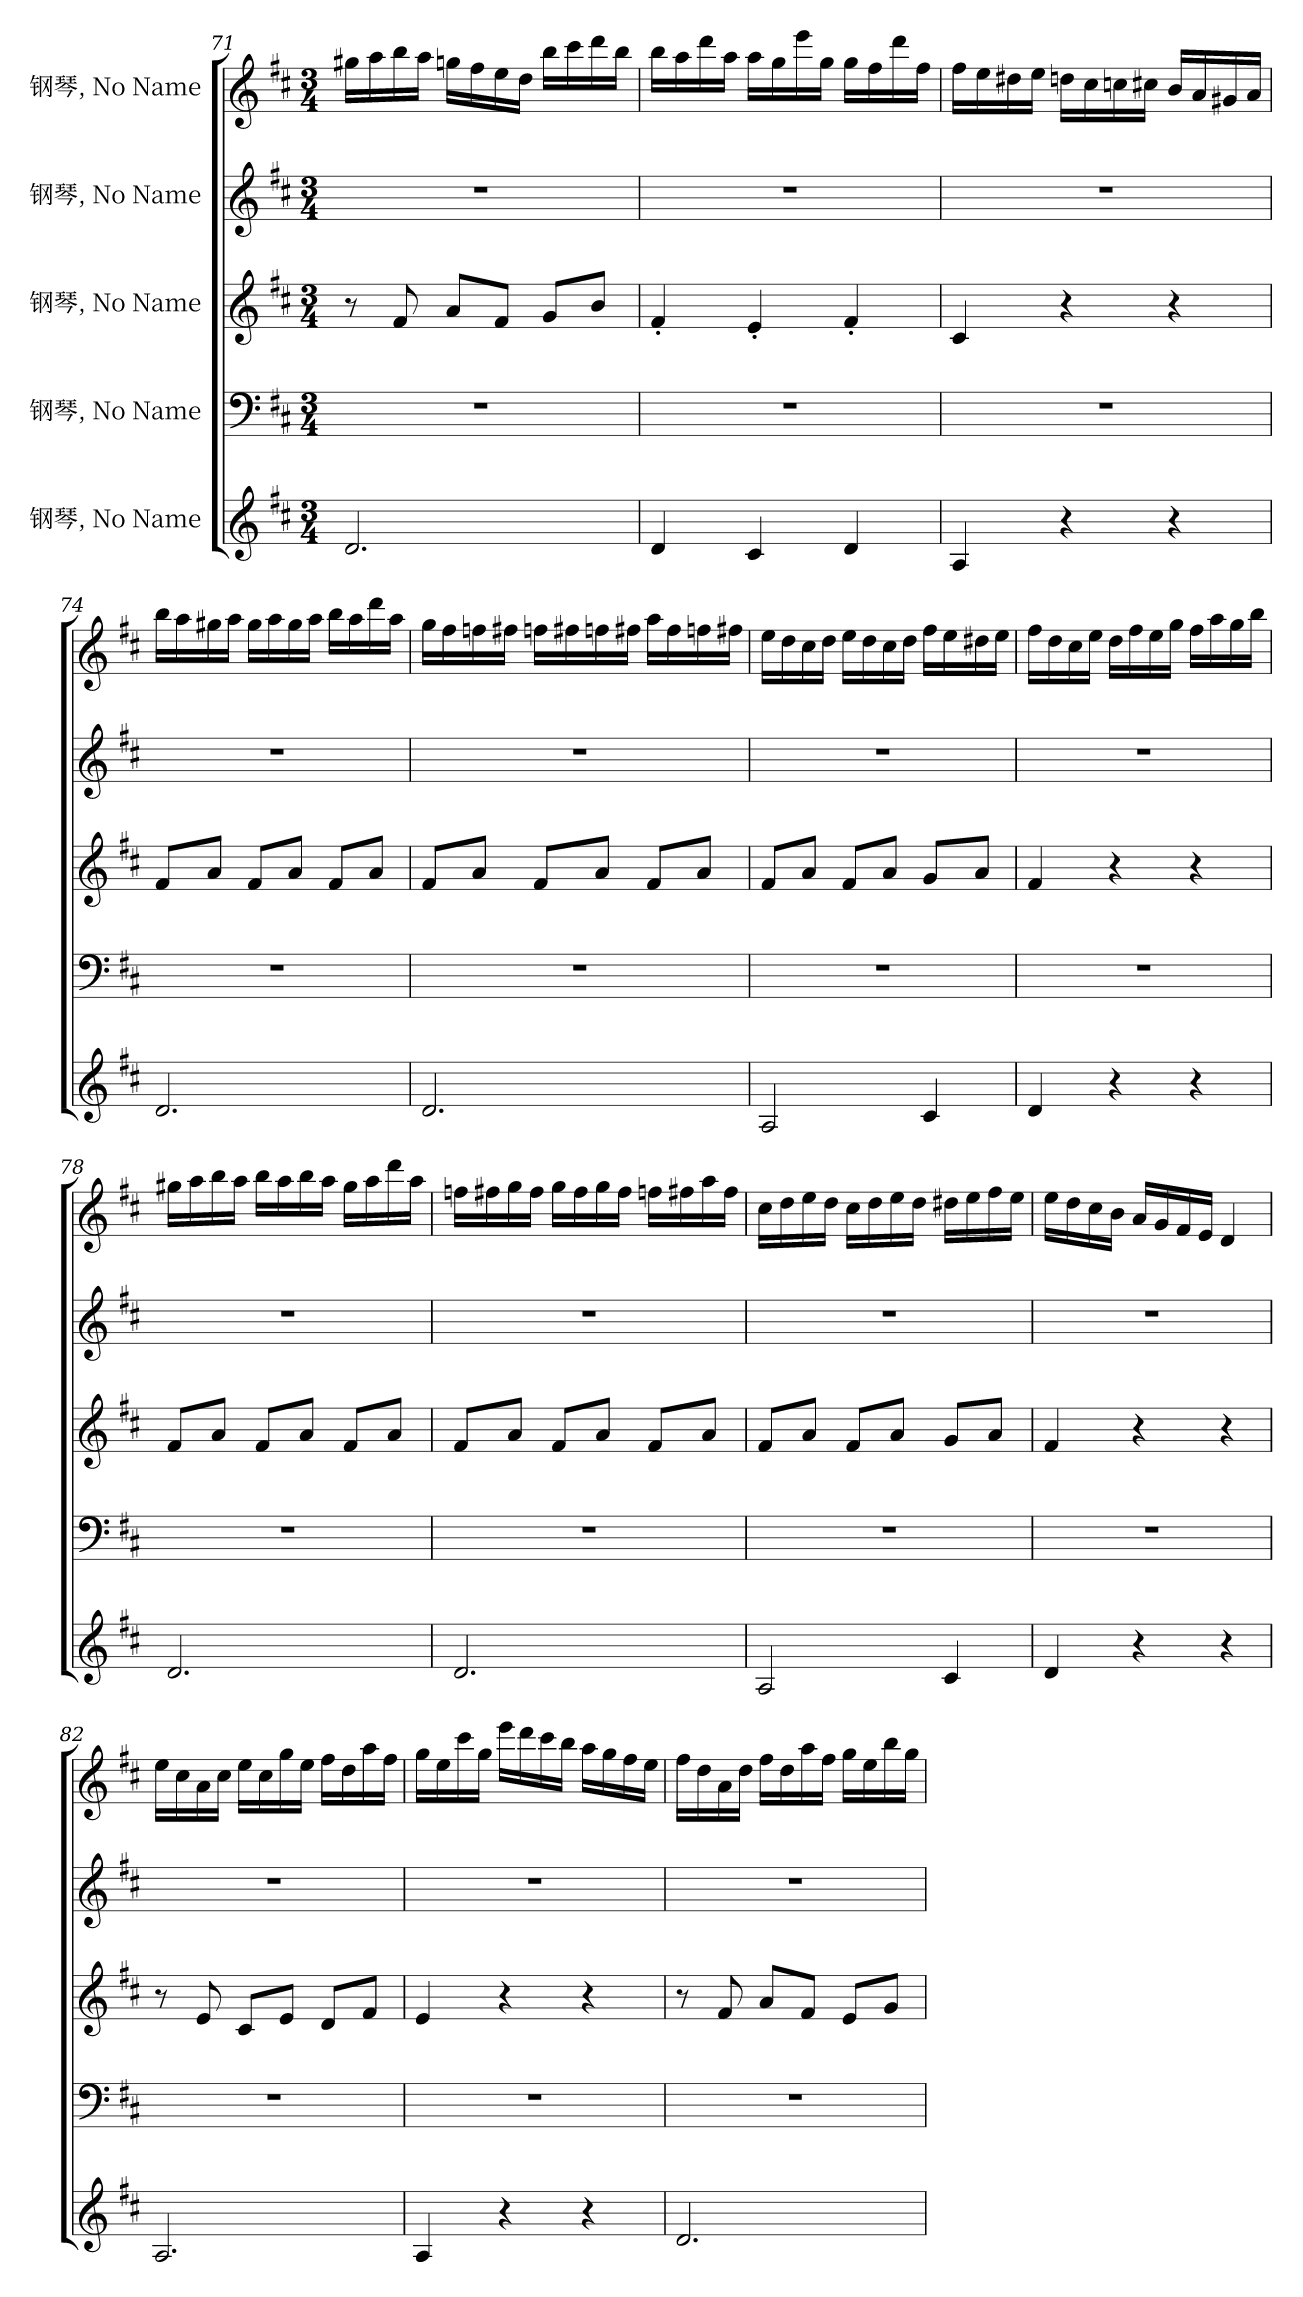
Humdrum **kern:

**kern	**kern	**kern	**kern	**kern
*part5	*part4	*part3	*part2	*part1
*staff5	*staff4	*staff3	*staff2	*staff1
*I"钢琴, No Name	*I"钢琴, No Name	*I"钢琴, No Name	*I"钢琴, No Name	*I"钢琴, No Name
*clefG2	*clefF4	*clefG2	*clefG2	*clefG2
*k[f#c#]	*k[f#c#]	*k[f#c#]	*k[f#c#]	*k[f#c#]
*M3/4	*M3/4	*M3/4	*M3/4	*M3/4
=71	=71	=71	=71	=71
2.d/	2.r	8r	2.r	16gg#X\LL
.	.	.	.	16aa\
.	.	8f#/	.	16bb\
.	.	.	.	16aa\JJ
.	.	8a/L	.	16ggn\LL
.	.	.	.	16ff#\
.	.	8f#/J	.	16ee\
.	.	.	.	16dd\JJ
.	.	8g/L	.	16bb\LL
.	.	.	.	16ccc#\
.	.	8b/J	.	16ddd\
.	.	.	.	16bb\JJ
!!LO:LB:g=z
=72	=72	=72	=72	=72
4d/	2.r	4f#'/	2.r	16bb\LL
.	.	.	.	16aa\
.	.	.	.	16ddd\
.	.	.	.	16aa\JJ
4c#/	.	4e'/	.	16aa\LL
.	.	.	.	16gg\
.	.	.	.	16eee\
.	.	.	.	16gg\JJ
4d/	.	4f#'/	.	16gg\LL
.	.	.	.	16ff#\
.	.	.	.	16ddd\
.	.	.	.	16ff#\JJ
=73	=73	=73	=73	=73
4A/	2.r	4c#/	2.r	16ff#\LL
.	.	.	.	16ee\
.	.	.	.	16dd#X\
.	.	.	.	16ee\JJ
4r	.	4r	.	16ddn\LL
.	.	.	.	16cc#\
.	.	.	.	16ccn\
.	.	.	.	16cc#X\JJ
4r	.	4r	.	16b/LL
.	.	.	.	16a/
.	.	.	.	16g#X/
*	*	*	*	*MM118
.	.	.	.	16a/JJ
!!LO:PB:g=z
=74	=74	=74	=74	=74
*	*	*	*	*MM120
2.d/	2.r	8f#/L	2.r	16bb\LL
.	.	.	.	16aa\
.	.	8a/J	.	16gg#X\
.	.	.	.	16aa\JJ
.	.	8f#/L	.	16gg#\LL
.	.	.	.	16aa\
.	.	8a/J	.	16gg#\
.	.	.	.	16aa\JJ
.	.	8f#/L	.	16bb\LL
.	.	.	.	16aa\
.	.	8a/J	.	16ddd\
.	.	.	.	16aa\JJ
=75	=75	=75	=75	=75
2.d/	2.r	8f#/L	2.r	16gg\LL
.	.	.	.	16ff#\
.	.	8a/J	.	16ffn\
.	.	.	.	16ff#X\JJ
.	.	8f#/L	.	16ffn\LL
.	.	.	.	16ff#X\
.	.	8a/J	.	16ffn\
.	.	.	.	16ff#X\JJ
.	.	8f#/L	.	16aa\LL
.	.	.	.	16ff#\
.	.	8a/J	.	16ffn\
.	.	.	.	16ff#X\JJ
!!LO:LB:g=z
=76	=76	=76	=76	=76
2A/	2.r	8f#/L	2.r	16ee\LL
.	.	.	.	16dd\
.	.	8a/J	.	16cc#\
.	.	.	.	16dd\JJ
.	.	8f#/L	.	16ee\LL
.	.	.	.	16dd\
.	.	8a/J	.	16cc#\
.	.	.	.	16dd\JJ
4c#/	.	8g/L	.	16ff#\LL
.	.	.	.	16ee\
.	.	8a/J	.	16dd#X\
.	.	.	.	16ee\JJ
=77	=77	=77	=77	=77
4d/	2.r	4f#/	2.r	16ff#\LL
.	.	.	.	16dd\
.	.	.	.	16cc#\
.	.	.	.	16ee\JJ
4r	.	4r	.	16dd\LL
.	.	.	.	16ff#\
.	.	.	.	16ee\
.	.	.	.	16gg\JJ
4r	.	4r	.	16ff#\LL
.	.	.	.	16aa\
.	.	.	.	16gg\
.	.	.	.	16bb\JJ
=78	=78	=78	=78	=78
*	*	*	*	*MM120
2.d/	2.r	8f#/L	2.r	16gg#X\LL
.	.	.	.	16aa\
.	.	8a/J	.	16bb\
.	.	.	.	16aa\JJ
.	.	8f#/L	.	16bb\LL
.	.	.	.	16aa\
.	.	8a/J	.	16bb\
.	.	.	.	16aa\JJ
.	.	8f#/L	.	16gg#\LL
.	.	.	.	16aa\
.	.	8a/J	.	16ddd\
.	.	.	.	16aa\JJ
!!LO:PB:g=z
=79	=79	=79	=79	=79
2.d/	2.r	8f#/L	2.r	16ffn\LL
.	.	.	.	16ff#X\
.	.	8a/J	.	16gg\
.	.	.	.	16ff#\JJ
.	.	8f#/L	.	16gg\LL
.	.	.	.	16ff#\
.	.	8a/J	.	16gg\
.	.	.	.	16ff#\JJ
.	.	8f#/L	.	16ffn\LL
.	.	.	.	16ff#X\
.	.	8a/J	.	16aa\
.	.	.	.	16ff#\JJ
=80	=80	=80	=80	=80
2A/	2.r	8f#/L	2.r	16cc#\LL
.	.	.	.	16dd\
.	.	8a/J	.	16ee\
.	.	.	.	16dd\JJ
.	.	8f#/L	.	16cc#\LL
.	.	.	.	16dd\
.	.	8a/J	.	16ee\
.	.	.	.	16dd\JJ
4c#/	.	8g/L	.	16dd#X\LL
.	.	.	.	16ee\
.	.	8a/J	.	16ff#\
.	.	.	.	16ee\JJ
=81	=81	=81	=81	=81
4d/	2.r	4f#/	2.r	16ee\LL
.	.	.	.	16dd\
.	.	.	.	16cc#\
.	.	.	.	16b\JJ
4r	.	4r	.	16a/LL
.	.	.	.	16g/
.	.	.	.	16f#/
.	.	.	.	16e/JJ
*	*	*	*	*MM119
4r	.	4r	.	4d/
!!LO:LB:g=z
=82	=82	=82	=82	=82
*	*	*	*	*MM120
2.A/	2.r	8r	2.r	16ee\LL
.	.	.	.	16cc#\
.	.	8e/	.	16a\
.	.	.	.	16cc#\JJ
.	.	8c#/L	.	16ee\LL
.	.	.	.	16cc#\
.	.	8e/J	.	16gg\
.	.	.	.	16ee\JJ
.	.	8d/L	.	16ff#\LL
.	.	.	.	16dd\
.	.	8f#/J	.	16aa\
.	.	.	.	16ff#\JJ
=83	=83	=83	=83	=83
4A/	2.r	4e/	2.r	16gg\LL
.	.	.	.	16ee\
.	.	.	.	16ccc#\
.	.	.	.	16gg\JJ
4r	.	4r	.	16eee\LL
.	.	.	.	16ddd\
.	.	.	.	16ccc#\
.	.	.	.	16bb\JJ
4r	.	4r	.	16aa\LL
.	.	.	.	16gg\
.	.	.	.	16ff#\
.	.	.	.	16ee\JJ
=84	=84	=84	=84	=84
*	*	*	*	*MM120
2.d/	2.r	8r	2.r	16ff#\LL
.	.	.	.	16dd\
.	.	8f#/	.	16a\
.	.	.	.	16dd\JJ
.	.	8a/L	.	16ff#\LL
.	.	.	.	16dd\
.	.	8f#/J	.	16aa\
.	.	.	.	16ff#\JJ
.	.	8e/L	.	16gg\LL
.	.	.	.	16ee\
.	.	8g/J	.	16bb\
.	.	.	.	16gg\JJ
=	=	=	=	=
*-	*-	*-	*-	*-
